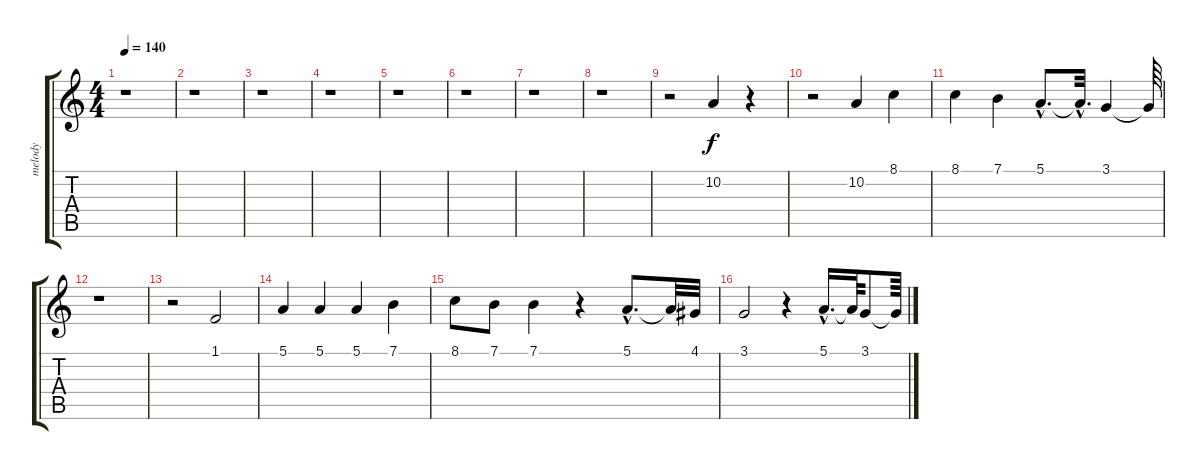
\track ("melody " "melody ") {instrument synthstrings1}
\staff {score tabs}
\tuning (E4 B3 G3 D3 A2 E2) {hide}
\ts (4 4)
\tempo 140
\clef g2
\ks c
r.1{dy f} |
r.1 |
r.1 |
r.1 |
r.1 |
r.1 |
r.1 |
r.1 |
r.2 10.2.4 r.4 |
r.2 10.2.4 8.1.4 |
8.1.4 7.1.4 5.1{hac}.8{d} 5.1{hac t}.32{d} 3.1.4 3.1{t}.64 |
r.1 |
r.2 1.1.2 |
5.1.4 5.1.4 5.1.4 7.1.4 |
8.1.8 7.1.8 7.1.4 r.4 5.1{hac}.8{d} 5.1{t}.32 4.1.32 |
3.1.2 r.4 5.1{hac}.16{d} 5.1{t}.64 3.1.8 3.1{t}.64
